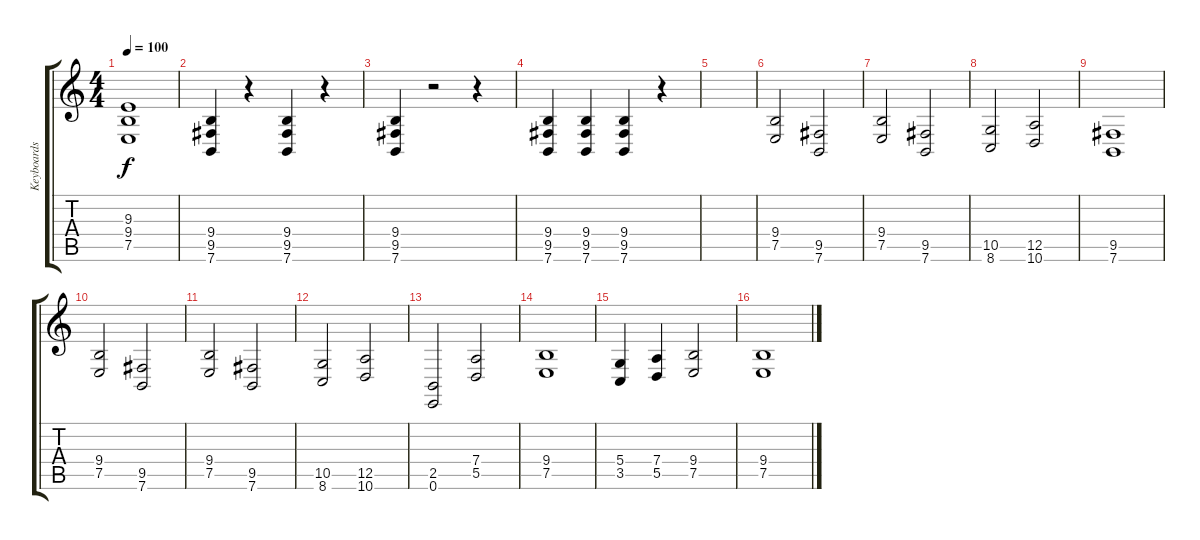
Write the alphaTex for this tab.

\track ("Keyboards" "Keyboards") {instrument choiraahs}
\staff {score tabs}
\tuning (E4 B3 G3 D3 A2 E2) {hide}
\ts (4 4)
\tempo 100
\clef g2
\ks c
(9.3{t} 9.4{t} 7.5{t}).1{dy f} |
(9.4 9.5 7.6).4 r.4 (9.4 9.5 7.6).4 r.4 |
(9.4 9.5 7.6).4 r.2 r.4 |
(9.4 9.5 7.6).4 (9.4 9.5 7.6).4 (9.4 9.5 7.6).4 r.4 |
|
(9.4 7.5).2 (9.5 7.6).2 |
(9.4 7.5).2 (9.5 7.6).2 |
(10.5 8.6).2 (12.5 10.6).2 |
(9.5 7.6).1 |
(9.4 7.5).2 (9.5 7.6).2 |
(9.4 7.5).2 (9.5 7.6).2 |
(10.5 8.6).2 (12.5 10.6).2 |
(2.5 0.6).2 (7.4 5.5).2 |
(9.4 7.5).1 |
(5.4 3.5).4 (7.4 5.5).4 (9.4 7.5).2 |
(9.4 7.5).1
